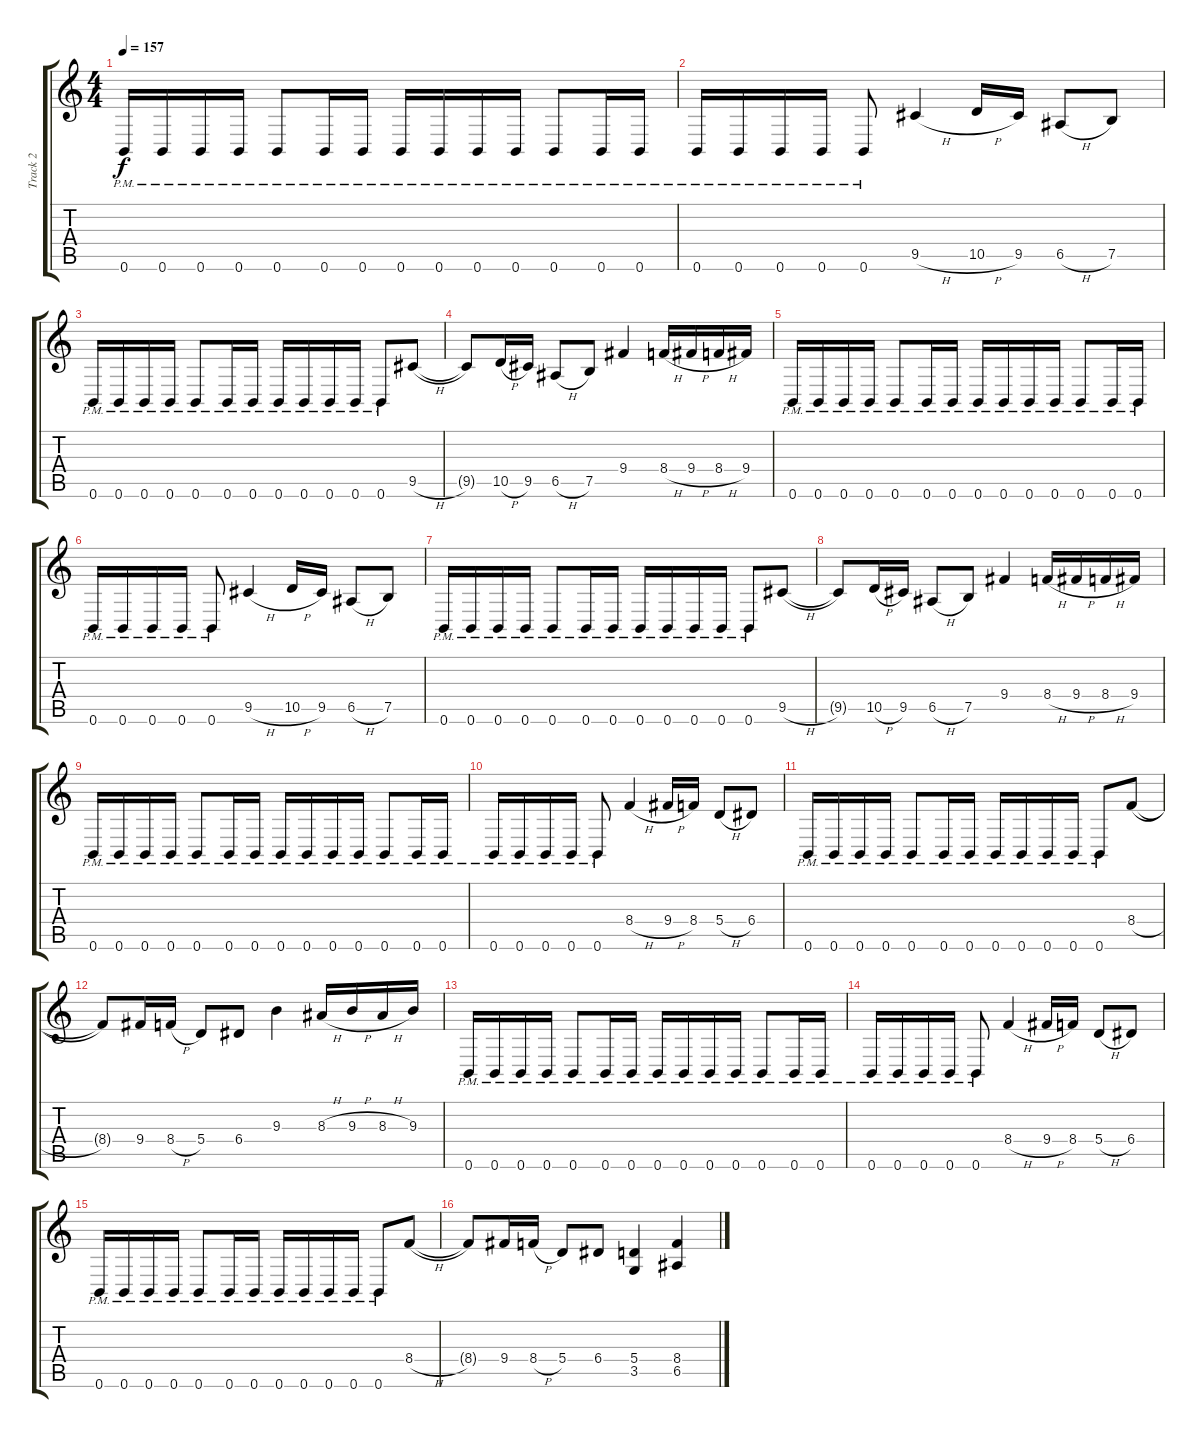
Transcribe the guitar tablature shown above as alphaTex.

\track ("Track 2" "Track 2") {instrument distortionguitar}
\staff {score tabs}
\tuning (B3 Gb3 D3 A2 E2 B1) {hide}
\ts (4 4)
\tempo 157
\clef g2
\ks c
0.6{pm}.16{dy f instrument distortionguitar} 0.6{pm}.16 0.6{pm}.16 0.6{pm}.16 0.6{pm}.8 0.6{pm}.16 0.6{pm}.16 0.6{pm}.16 0.6{pm}.16 0.6{pm}.16 0.6{pm}.16 0.6{pm}.8 0.6{pm}.16 0.6{pm}.16 |
0.6{pm}.16 0.6{pm}.16 0.6{pm}.16 0.6{pm}.16 0.6{pm}.8 9.5{h}.4 10.5{h}.16 9.5.16 6.5{h}.8 7.5.8 |
0.6{pm}.16 0.6{pm}.16 0.6{pm}.16 0.6{pm}.16 0.6{pm}.8 0.6{pm}.16 0.6{pm}.16 0.6{pm}.16 0.6{pm}.16 0.6{pm}.16 0.6{pm}.16 0.6{pm}.8 9.5{h}.8 |
9.5{t}.8 10.5{h}.16 9.5.16 6.5{h}.8 7.5.8 9.4.4 8.4{h}.16 9.4{h}.16 8.4{h}.16 9.4.16 |
0.6{pm}.16 0.6{pm}.16 0.6{pm}.16 0.6{pm}.16 0.6{pm}.8 0.6{pm}.16 0.6{pm}.16 0.6{pm}.16 0.6{pm}.16 0.6{pm}.16 0.6{pm}.16 0.6{pm}.8 0.6{pm}.16 0.6{pm}.16 |
0.6{pm}.16 0.6{pm}.16 0.6{pm}.16 0.6{pm}.16 0.6{pm}.8 9.5{h}.4 10.5{h}.16 9.5.16 6.5{h}.8 7.5.8 |
0.6{pm}.16 0.6{pm}.16 0.6{pm}.16 0.6{pm}.16 0.6{pm}.8 0.6{pm}.16 0.6{pm}.16 0.6{pm}.16 0.6{pm}.16 0.6{pm}.16 0.6{pm}.16 0.6{pm}.8 9.5{h}.8 |
9.5{t}.8 10.5{h}.16 9.5.16 6.5{h}.8 7.5.8 9.4.4 8.4{h}.16 9.4{h}.16 8.4{h}.16 9.4.16 |
0.6{pm}.16 0.6{pm}.16 0.6{pm}.16 0.6{pm}.16 0.6{pm}.8 0.6{pm}.16 0.6{pm}.16 0.6{pm}.16 0.6{pm}.16 0.6{pm}.16 0.6{pm}.16 0.6{pm}.8 0.6{pm}.16 0.6{pm}.16 |
0.6{pm}.16 0.6{pm}.16 0.6{pm}.16 0.6{pm}.16 0.6{pm}.8 8.4{h}.4 9.4{h}.16 8.4.16 5.4{h}.8 6.4.8 |
0.6{pm}.16 0.6{pm}.16 0.6{pm}.16 0.6{pm}.16 0.6{pm}.8 0.6{pm}.16 0.6{pm}.16 0.6{pm}.16 0.6{pm}.16 0.6{pm}.16 0.6{pm}.16 0.6{pm}.8 8.4{h}.8 |
8.4{t}.8 9.4.16 8.4{h}.16 5.4.8 6.4.8 9.3.4 8.3{h}.16 9.3{h}.16 8.3{h}.16 9.3.16 |
0.6{pm}.16 0.6{pm}.16 0.6{pm}.16 0.6{pm}.16 0.6{pm}.8 0.6{pm}.16 0.6{pm}.16 0.6{pm}.16 0.6{pm}.16 0.6{pm}.16 0.6{pm}.16 0.6{pm}.8 0.6{pm}.16 0.6{pm}.16 |
0.6{pm}.16 0.6{pm}.16 0.6{pm}.16 0.6{pm}.16 0.6{pm}.8 8.4{h}.4 9.4{h}.16 8.4.16 5.4{h}.8 6.4.8 |
0.6{pm}.16 0.6{pm}.16 0.6{pm}.16 0.6{pm}.16 0.6{pm}.8 0.6{pm}.16 0.6{pm}.16 0.6{pm}.16 0.6{pm}.16 0.6{pm}.16 0.6{pm}.16 0.6{pm}.8 8.4{h}.8 |
8.4{t}.8 9.4.16 8.4{h}.16 5.4.8 6.4.8 (5.4 3.5).4 (8.4 6.5).4
